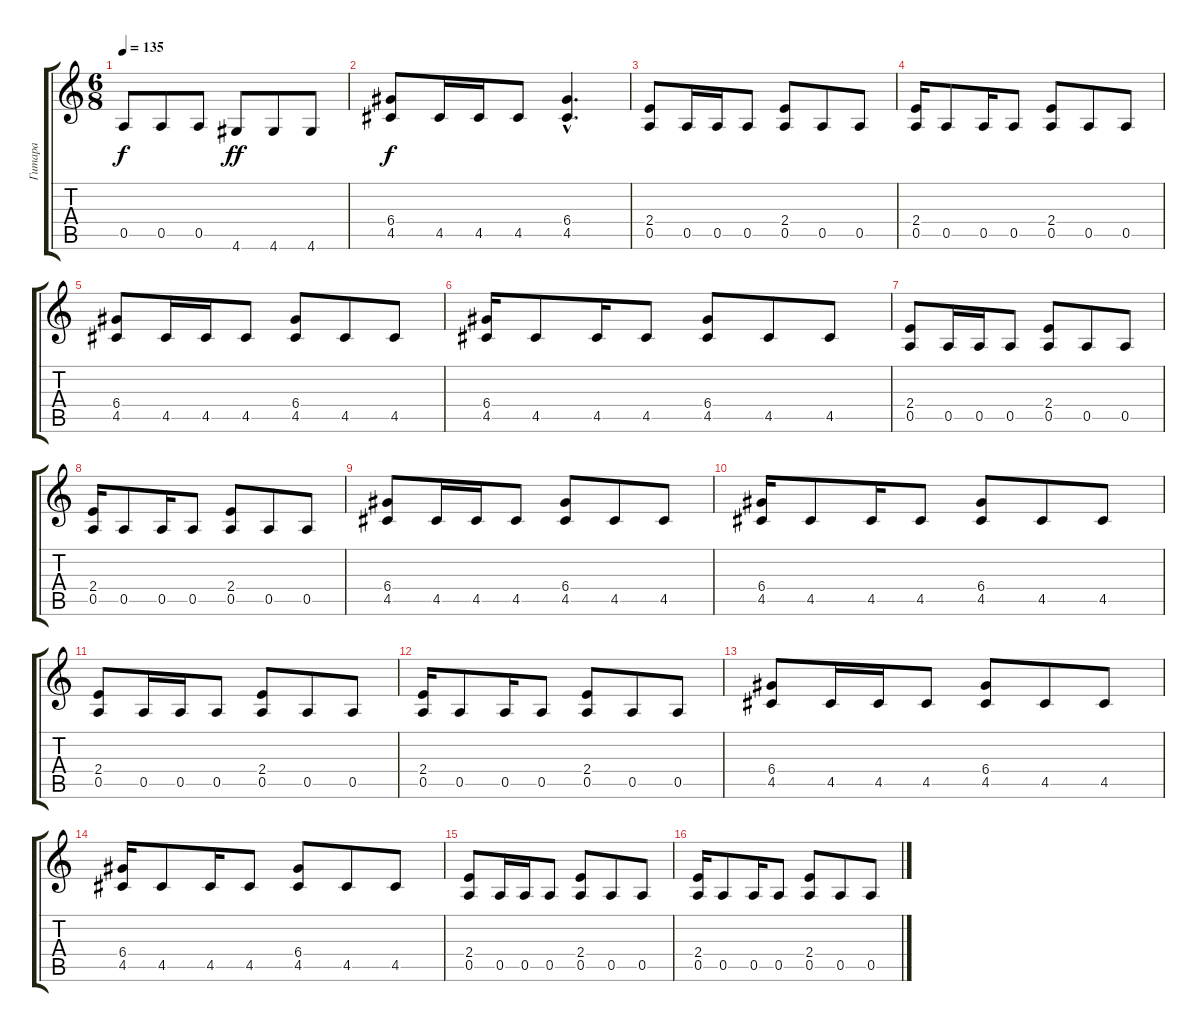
\track ("Гитара" "Гитара") {instrument distortionguitar}
\staff {score tabs}
\tuning (E4 B3 G3 D3 A2 E2) {hide}
\ts (6 8)
\tempo 135
\clef g2
\ks c
0.5.8{dy f} 0.5.8 0.5.8 4.6.8{dy ff} 4.6.8 4.6.8 |
(6.4 4.5).8{dy f} 4.5.16 4.5.16 4.5.8 (6.4{hac} 4.5{hac}).4{d} |
\section ("" "")
(2.4 0.5).8{volume 12} 0.5.16 0.5.16 0.5.8 (2.4 0.5).8 0.5.8 0.5.8 |
(2.4 0.5).16 0.5.8 0.5.16 0.5.8 (2.4 0.5).8 0.5.8 0.5.8 |
(6.4 4.5).8 4.5.16 4.5.16 4.5.8 (6.4 4.5).8 4.5.8 4.5.8 |
(6.4 4.5).16 4.5.8 4.5.16 4.5.8 (6.4 4.5).8 4.5.8 4.5.8 |
(2.4 0.5).8 0.5.16 0.5.16 0.5.8 (2.4 0.5).8 0.5.8 0.5.8 |
(2.4 0.5).16 0.5.8 0.5.16 0.5.8 (2.4 0.5).8 0.5.8 0.5.8 |
(6.4 4.5).8 4.5.16 4.5.16 4.5.8 (6.4 4.5).8 4.5.8 4.5.8 |
(6.4 4.5).16 4.5.8 4.5.16 4.5.8 (6.4 4.5).8 4.5.8 4.5.8 |
(2.4 0.5).8 0.5.16 0.5.16 0.5.8 (2.4 0.5).8 0.5.8 0.5.8 |
(2.4 0.5).16 0.5.8 0.5.16 0.5.8 (2.4 0.5).8 0.5.8 0.5.8 |
(6.4 4.5).8 4.5.16 4.5.16 4.5.8 (6.4 4.5).8 4.5.8 4.5.8 |
(6.4 4.5).16 4.5.8 4.5.16 4.5.8 (6.4 4.5).8 4.5.8 4.5.8 |
(2.4 0.5).8 0.5.16 0.5.16 0.5.8 (2.4 0.5).8 0.5.8 0.5.8 |
(2.4 0.5).16 0.5.8 0.5.16 0.5.8 (2.4 0.5).8 0.5.8 0.5.8
